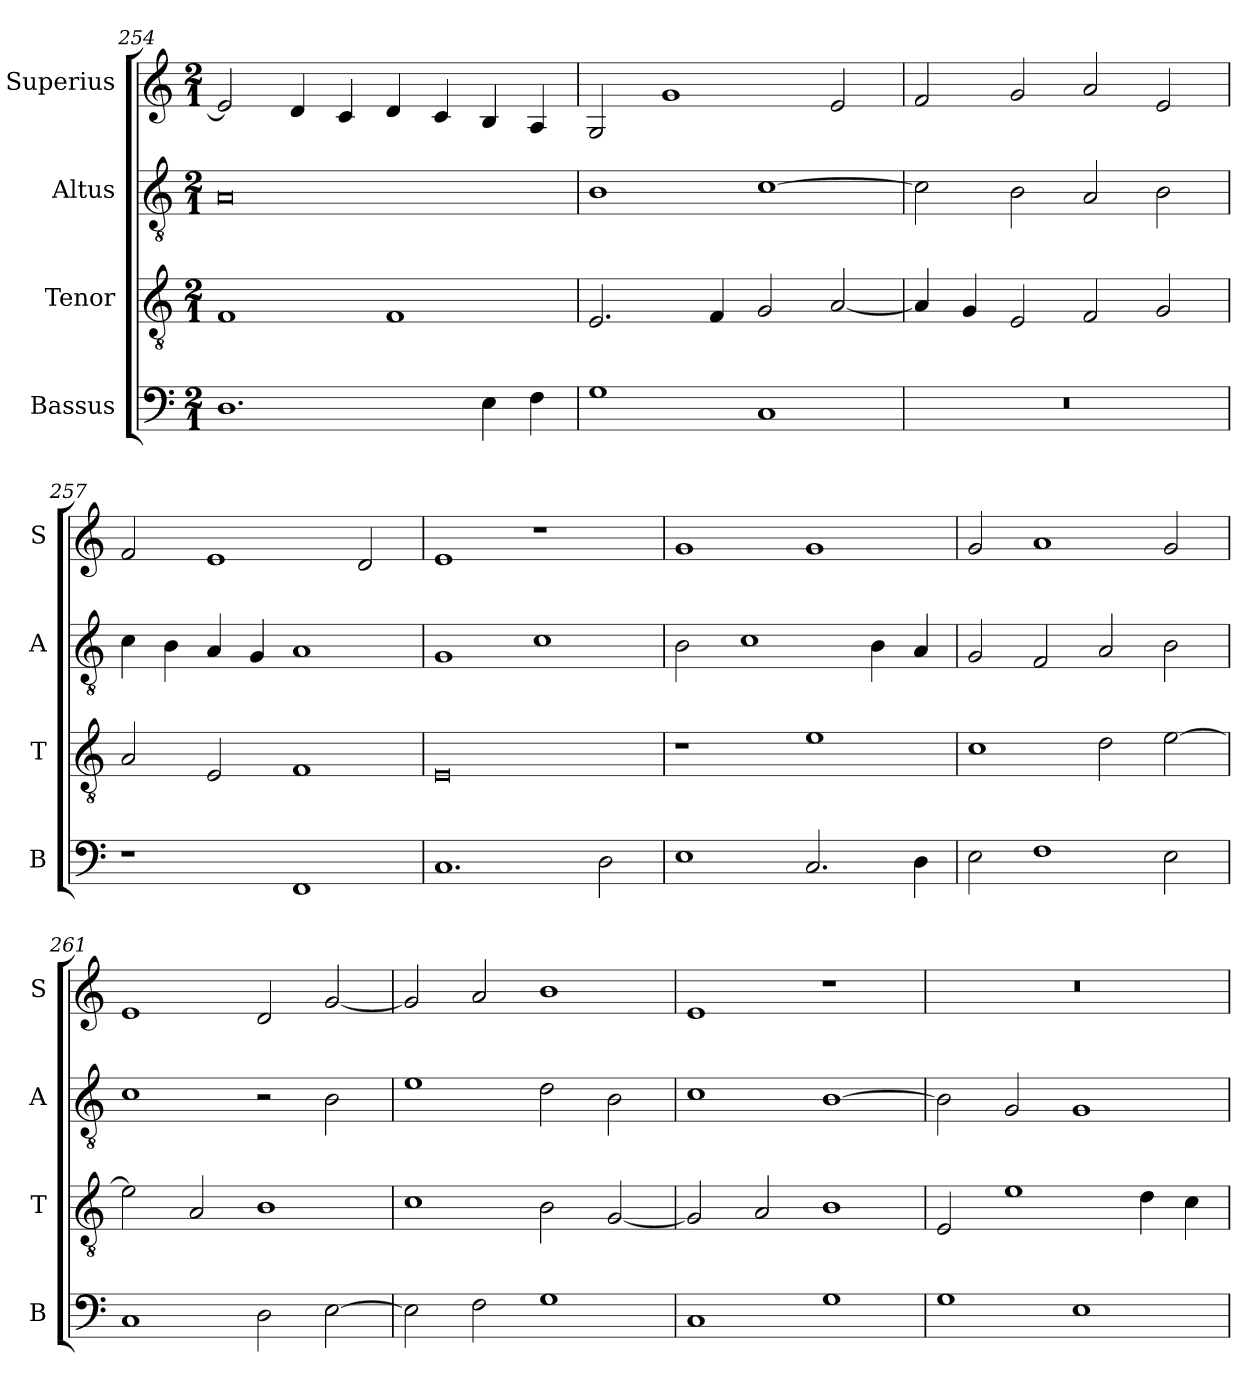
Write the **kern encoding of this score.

**kern	**kern	**kern	**kern
*part4	*part3	*part2	*part1
*staff4	*staff3	*staff2	*staff1
*I"Bassus	*I"Tenor	*I"Altus	*I"Superius
*I'B	*I'T	*I'A	*I'S
*clefF4	*clefGv2	*clefGv2	*clefG2
*k[]	*k[]	*k[]	*k[]
*M2/1	*M2/1	*M2/1	*M2/1
=254	=254	=254	=254
1.D	1F	0A	2e/]
.	.	.	4d/
.	.	.	4c/
.	1F	.	4d/
.	.	.	4c/
4E\	.	.	4B/
4F\	.	.	4A/
=255	=255	=255	=255
1G	2.E/	1B	2G/
.	.	.	1g
.	4F/	.	.
1C	2G/	[1c	.
.	[2A/	.	2e/
=256	=256	=256	=256
0r	4A/]	2c\]	2f/
.	4G/	.	.
.	2E/	2B\	2g/
.	2F/	2A/	2a/
.	2G/	2B\	2e/
=257	=257	=257	=257
1r	2A/	4c\	2f/
.	.	4B\	.
.	2E/	4A/	1e
.	.	4G/	.
1FF	1F	1A	.
.	.	.	2d/
=258	=258	=258	=258
1.C	0E	1G	1e
.	.	1c	1r
2D\	.	.	.
=259	=259	=259	=259
1E	1r	2B\	1g
.	.	1c	.
2.C/	1e	.	1g
.	.	4B\	.
4D\	.	4A/	.
=260	=260	=260	=260
2E\	1c	2G/	2g/
1F	.	2F/	1a
.	2d\	2A/	.
2E\	[2e\	2B\	2g/
=261	=261	=261	=261
1C	2e\]	1c	1e
.	2A/	.	.
2D\	1B	2r	2d/
[2E\	.	2B\	[2g/
=262	=262	=262	=262
2E\]	1c	1e	2g/]
2F\	.	.	2a/
1G	2B\	2d\	1b
.	[2G/	2B\	.
=263	=263	=263	=263
1C	2G/]	1c	1e
.	2A/	.	.
1G	1B	[1B	1r
=264	=264	=264	=264
1G	2E/	2B\]	0r
.	1e	2G/	.
1E	.	1G	.
.	4d\	.	.
.	4c\	.	.
=	=	=	=
*-	*-	*-	*-
